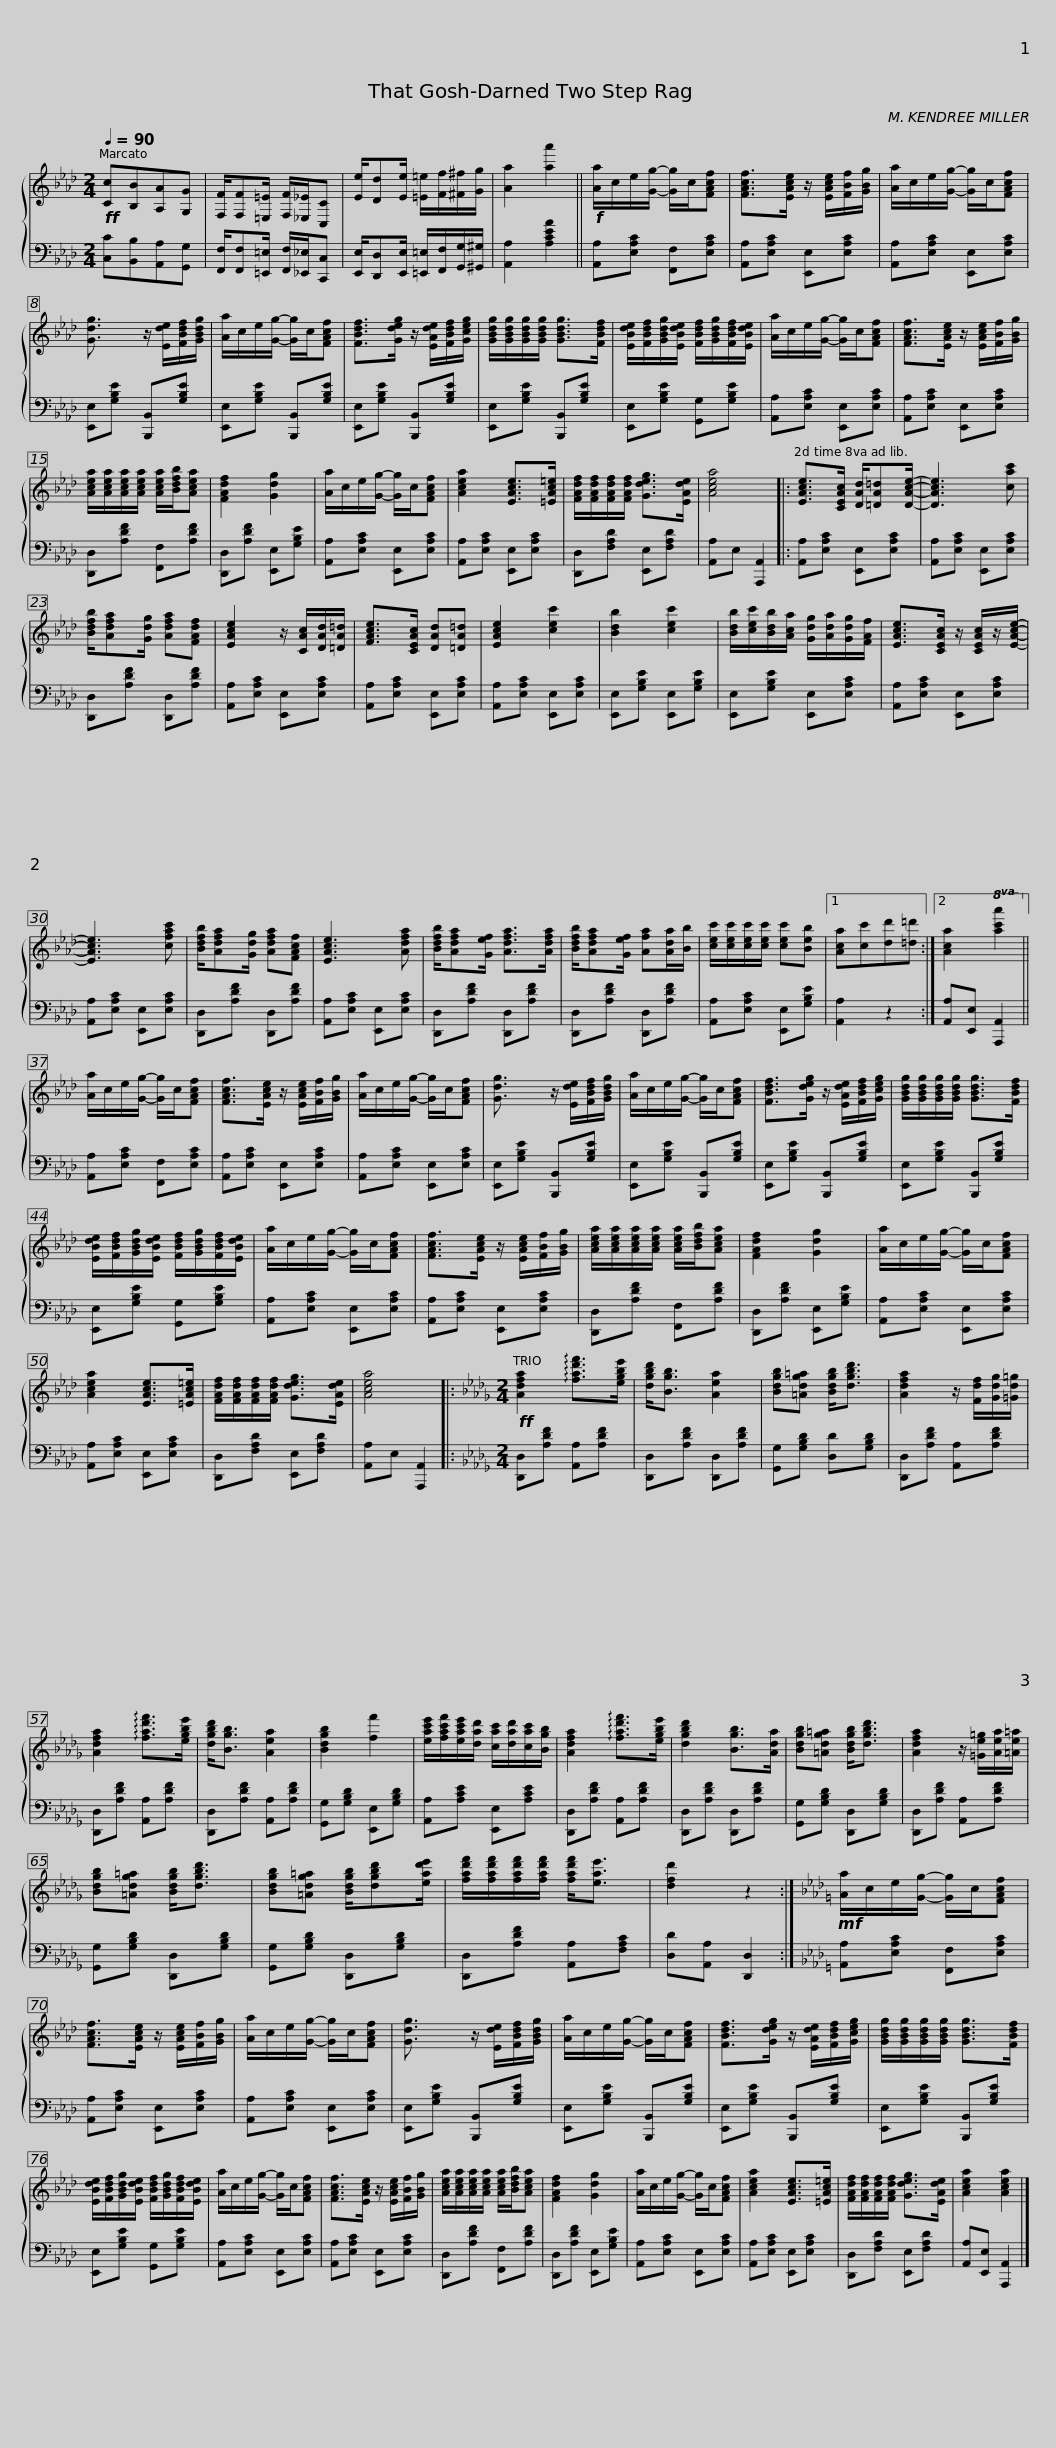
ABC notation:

X:1
%%score { 1 | 2 }
L:1/8
Q:1/4=90
M:2/4
I:linebreak $
K:Ab
V:1 treble
V:2 bass
V:1
!ff! [Cc][B,B][A,A][G,G] | [F,F]/[F,F][=E,=E]/ [F,F]/[_E,_E]/[C,C] | [Ee]/[Dd][Ee]/ [=E=e]/[Ff]/[^F^f]/[Gg]/ | [Aa]2 [aa']2 ||$!f! [Aa]/c/e/[Gg]/- [Gg]/c/[FAcf] | %5
 [FAcf]>[EAce] z/ [EAce]/[FBf]/[GBg]/ | [Aa]/c/e/[Gg]/- [Gg]/c/[FAcf] | [Gdg]3/2 x/ z/ [Ede]/[FBdf]/[GBdg]/ |$ [Aa]/c/e/[Gg]/- [Gg]/c/[FAcf] | [FBdf]>[Gdeg] z/ [EAde]/[FBdf]/[Gceg]/ | %10
 [GBdg]/[GBdg]/[GBdg]/[GBdg]/ [GBdg]>[FBdf] | [EBde]/[FBdf]/[GBdg]/[EBde]/ [FBdf]/[GBdg]/[FBdf]/[EBde]/ |$ [Aa]/c/e/[Gg]/- [Gg]/c/[FAcf] | [FAcf]>[EAce] z/ [EAce]/[FBf]/[GBg]/ | [Acea]/[Acea]/[Acea]/[Acea]/ [Acea]/[Bdfb]/[Acea] | %15
 [FAdf]2 [Gdg]2 |$ [Aa]/c/e/[Gg]/- [Gg]/c/[FAcf] | [Acea]2 [EAce]>[=EAc=e] | [FAdf]/[FAdf]/[FAdf]/[FAdf]/ [Gdeg]>[EAde] | [Acea]4 |:$ %20
 [EAce]>[CEAc] [DAd]/[=DA=d][DAce]/- | [DAce]3 [cac'] | [Bdfb]/[Adfa][Gdg]/ [Adfa][FAdf] | [EAce]2 z/ [CAc]/[DAd]/[=DA=d]/ | [FAce]>[CEAc] [DAd][=DA=d] |$ %25
 [EAce]2 [cec']2 | [Bdb]2 [cec']2 | [Bdb]/[cec']/[Bdb]/[Aca]/ [Gdg]/[Ada]/[Gdg]/[FAf]/ | [EAce]>[CEAc] z/ [CEAc]/z/[EAce]/- | [EAce]3 [cfac'] | %30
 [Bdfb]/[Adfa][Gdg]/ [Adfa][FAcf] |$ [EAce]3 [Adfa] | [Bdfb]/[Adfa][Gef]/ [Adfa]>[Adfa] | [Bdfb]/[Adfa][Gef]/ [Afa][Ada]/[Bb]/ | [cec']/[cec']/[cec']/[cec']/ [cec'][Beb] |1 %35
 [Aca][cc'][dd'][=d=d'] :|2 [Aca]2!8va(! [ac'a']2!8va)! ||$ [Aa]/c/e/[Gg]/- [Gg]/c/[FAcf] | [FAcf]>[EAce] z/ [EAce]/[FBf]/[GBg]/ | [Aa]/c/e/[Gg]/- [Gg]/c/[FAcf] | %40
 [Gdg]3/2 x/ z/ [Ede]/[FBdf]/[GBdg]/ | [Aa]/c/e/[Gg]/- [Gg]/c/[FAcf] |$ [FBdf]>[Gdeg] z/ [EAde]/[FBdf]/[Gceg]/ | [GBdg]/[GBdg]/[GBdg]/[GBdg]/ [GBdg]>[FBdf] | [EBde]/[FBdf]/[GBdg]/[EBde]/ [FBdf]/[GBdg]/[FBdf]/[EBde]/ | %45
 [Aa]/c/e/[Gg]/- [Gg]/c/[FAcf] | [FAcf]>[EAce] z/ [EAce]/[FBf]/[GBg]/ |$ [Acea]/[Acea]/[Acea]/[Acea]/ [Acea]/[Bdfb]/[Acea] | [FAdf]2 [Gdg]2 | [Aa]/c/e/[Gg]/- [Gg]/c/[FAcf] | %50
 [Acea]2 [EAce]>[=EAc=e] | [FAdf]/[FAdf]/[FAdf]/[FAdf]/ [Gdeg]>[EAde] | [Acea]4 |:$[K:Db][M:2/4]!ff! [Adfa]2 !arpeggio![fad'f']>[egbe'] | [dgbd']<[Bgb] [Aea]2 | %55
 [Bdgb][=Adg=a] [Bdgb]<[dgbd'] | [Adfa]2 z/ [Fdf]/[Gdg]/[=Gd=g]/ | [Adfa]2 !arpeggio![fad'f']>[egbe'] |$ [dgbd']<[Bgb] [Aea]2 | [Bdgb]2 [ff']2 | %60
 [eac'e']/[fac'f']/[eac'e']/[dad']/ [cac']/[dad']/[cac']/[Bgb]/ | [Adfa]2 !arpeggio![fad'f']>[egbe'] | [dgbd']2 [Bgb]>[Ada] |$ [Bdgb][=Adg=a] [Bdgb]<[dgbd'] | [Adfa]2 z/ [=Ge=g]/[Aea]/[=Ae=a]/ | %65
 [Bdgb][=Adg=a] [Bdgb]<[dgbd'] | [Bdgb][=Adg=a] [Bdgb]/[dgbd'][ead'e']/ | [fad'f']/[fad'f']/[fad'f']/[fad'f']/ [fad'f']<[eae'] | [dfd']2 z2 :|$[K:Ab]!mf! [Aa]/c/e/[Gg]/- [Gg]/c/[FAcf] | %70
 [FAcf]>[EAce] z/ [EAce]/[FBf]/[GBg]/ | [Aa]/c/e/[Gg]/- [Gg]/c/[FAcf] | [Gdg]3/2 x/ z/ [Ede]/[FBdf]/[GBdg]/ | [Aa]/c/e/[Gg]/- [Gg]/c/[FAcf] |$ [FBdf]>[Gdeg] z/ [EAde]/[FBdf]/[Gceg]/ | %75
 [GBdg]/[GBdg]/[GBdg]/[GBdg]/ [GBdg]>[FBdf] | [EBde]/[FBdf]/[GBdg]/[EBde]/ [FBdf]/[GBdg]/[FBdf]/[EBde]/ | [Aa]/c/e/[Gg]/- [Gg]/c/[FAcf] | [FAcf]>[EAce] z/ [EAce]/[FBf]/[GBg]/ | [Acea]/[Acea]/[Acea]/[Acea]/ [Acea]/[Bdfb]/[Acea] |$ %80
 [FAdf]2 [Gdg]2 | [Aa]/c/e/[Gg]/- [Gg]/c/[FAcf] | [Acea]2 [EAce]>[=EAc=e] | [FAdf]/[FAdf]/[FAdf]/[FAdf]/ [Gdeg]>[EAde] | [Acea]2 [Acea]2 |] %85
V:2
 [C,C][B,,B,][A,,A,][G,,G,] | [F,,F,]/[F,,F,][=E,,=E,]/ [F,,F,]/[_E,,_E,]/[C,,C,] | [E,,E,]/[D,,D,][E,,E,]/ [=E,,=E,]/[F,,F,]/[G,,G,]/[^G,,^G,]/ | [A,,A,]2 [A,CEA]2 ||$ [A,,A,][E,A,C] [F,,F,][E,A,C] | %5
 [A,,A,][E,A,C] [E,,E,][E,A,C] | [A,,A,][E,A,C] [E,,E,][E,A,C] | [E,,E,][G,B,E] [B,,,B,,][G,B,E] |$ [E,,E,][G,B,E] [B,,,B,,][G,B,E] | [E,,E,][G,B,E] [B,,,B,,][G,B,E] | %10
 [E,,E,][G,B,E] [B,,,B,,][G,B,E] | [E,,E,][G,B,E] [G,,G,][G,B,E] |$ [A,,A,][E,A,C] [E,,E,][E,A,C] | [A,,A,][E,A,C] [E,,E,][E,A,C] | [D,,D,][A,DF] [F,,F,][A,DF] | %15
 [D,,D,][A,DF] [E,,E,][G,B,E] |$ [A,,A,][E,A,C] [E,,E,][E,A,C] | [A,,A,][E,A,C] [E,,E,][E,A,C] | [D,,D,][F,A,D] [E,,E,][F,A,D] | [A,,A,]E, [A,,,A,,]2 |:$ %20
 [A,,A,][E,A,C] [E,,E,][E,A,C] | [A,,A,][E,A,C] [E,,E,][E,A,C] | [D,,D,][A,DF] [D,,D,][A,DF] | [A,,A,][E,A,C] [E,,E,][E,A,C] | [A,,A,][E,A,C] [E,,E,][E,A,C] |$ %25
 [A,,A,][E,A,C] [E,,E,][E,A,C] | [E,,E,][G,B,E] [E,,E,][G,B,E] | [E,,E,][G,B,E] [E,,E,][E,A,C] | [A,,A,][E,A,C] [E,,E,][E,A,C] | [A,,A,][E,A,C] [E,,E,][E,A,C] | %30
 [D,,D,][A,DF] [D,,D,][A,DF] |$ [A,,A,][E,A,C] [E,,E,][E,A,C] | [D,,D,][A,DF] [D,,D,][A,DF] | [D,,D,][A,DF] [D,,D,][A,DF] | [A,,A,][E,A,C] [E,,E,][G,B,E] |1 %35
 [A,,A,]2 z2 :|2 [A,,A,][E,,E,] [A,,,A,,]2 ||$ [A,,A,][E,A,C] [F,,F,][E,A,C] | [A,,A,][E,A,C] [E,,E,][E,A,C] | [A,,A,][E,A,C] [E,,E,][E,A,C] | %40
 [E,,E,][G,B,E] [B,,,B,,][G,B,E] | [E,,E,][G,B,E] [B,,,B,,][G,B,E] |$ [E,,E,][G,B,E] [B,,,B,,][G,B,E] | [E,,E,][G,B,E] [B,,,B,,][G,B,E] | [E,,E,][G,B,E] [G,,G,][G,B,E] | %45
 [A,,A,][E,A,C] [E,,E,][E,A,C] | [A,,A,][E,A,C] [E,,E,][E,A,C] |$ [D,,D,][A,DF] [F,,F,][A,DF] | [D,,D,][A,DF] [E,,E,][G,B,E] | [A,,A,][E,A,C] [E,,E,][E,A,C] | %50
 [A,,A,][E,A,C] [E,,E,][E,A,C] | [D,,D,][F,A,D] [E,,E,][F,A,D] | [A,,A,]E, [A,,,A,,]2 |:$[K:Db][M:2/4] [D,,D,][A,DF] [A,,A,][A,DF] | [D,,D,][A,DF] [D,,D,][A,DF] | %55
 [G,,G,][G,B,D] [D,D][G,B,D] | [D,,D,][A,DF] [A,,A,][A,DF] | [D,,D,][A,DF] [A,,A,][A,DF] |$ [D,,D,][A,DF] [A,,A,][A,DF] | [G,,G,][G,B,D] [E,,E,][G,B,D] | %60
 [A,,A,][A,CE] [E,,E,][A,CE] | [D,,D,][A,DF] [A,,A,][A,DF] | [D,,D,][A,DF] [D,,D,][A,DF] |$ [G,,G,][G,B,D] [D,,D,][G,B,D] | [D,,D,][A,DF] [A,,A,][A,DF] | %65
 [G,,G,][G,B,D] [D,,D,][G,B,D] | [G,,G,][G,B,D] [D,,D,][G,B,D] | [D,,D,][A,DF] [A,,A,][F,A,C] | [D,D][A,,A,] [D,,D,]2 :|$[K:Ab] [A,,A,][E,A,C] [F,,F,][E,A,C] | %70
 [A,,A,][E,A,C] [E,,E,][E,A,C] | [A,,A,][E,A,C] [E,,E,][E,A,C] | [E,,E,][G,B,E] [B,,,B,,][G,B,E] | [E,,E,][G,B,E] [B,,,B,,][G,B,E] |$ [E,,E,][G,B,E] [B,,,B,,][G,B,E] | %75
 [E,,E,][G,B,E] [B,,,B,,][G,B,E] | [E,,E,][G,B,E] [G,,G,][G,B,E] | [A,,A,][E,A,C] [E,,E,][E,A,C] | [A,,A,][E,A,C] [E,,E,][E,A,C] | [D,,D,][A,DF] [F,,F,][A,DF] |$ %80
 [D,,D,][A,DF] [E,,E,][G,B,E] | [A,,A,][E,A,C] [E,,E,][E,A,C] | [A,,A,][E,A,C] [E,,E,][E,A,C] | [D,,D,][F,A,D] [E,,E,][F,A,D] | [A,,A,][E,,E,] [A,,,A,,]2 |] %85
